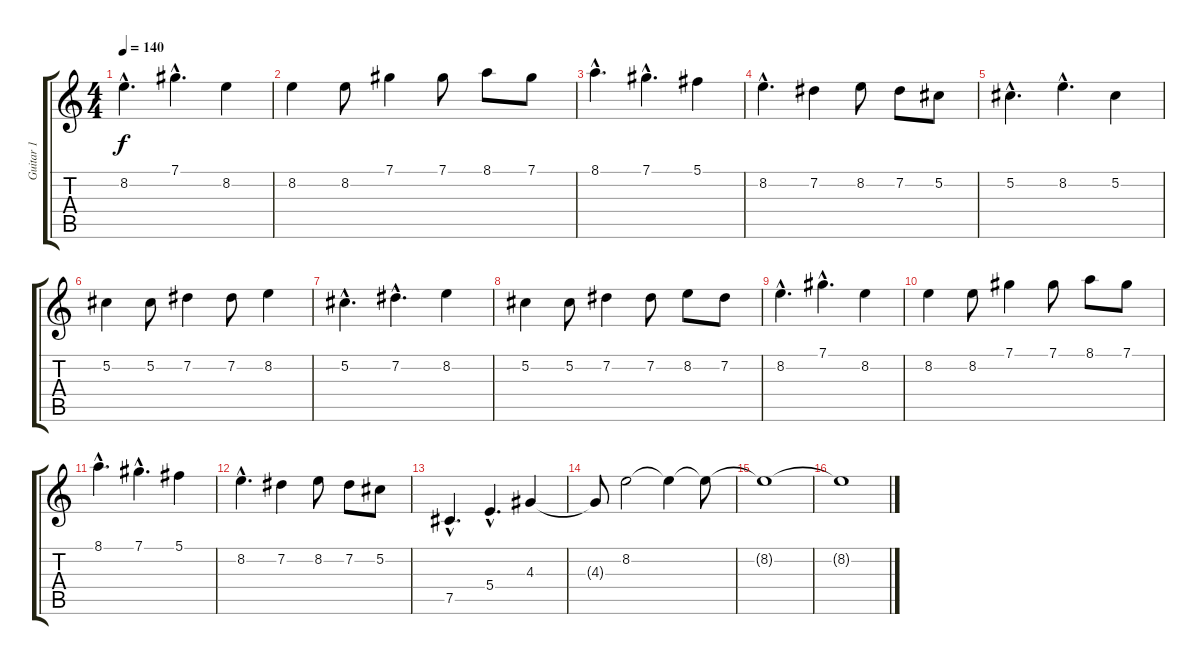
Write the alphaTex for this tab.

\track ("Guitar 1" "Guitar 1") {instrument distortionguitar}
\staff {score tabs}
\tuning (Db4 Ab3 E3 B2 Gb2 Db2) {hide}
\ts (4 4)
\tempo 140
\clef g2
\ks c
8.2{hac}.4{d dy f} 7.1{hac}.4{d} 8.2.4 |
8.2.4 8.2.8 7.1.4 7.1.8 8.1.8 7.1.8 |
8.1{hac}.4{d} 7.1{hac}.4{d} 5.1.4 |
8.2{hac}.4{d} 7.2.4 8.2.8 7.2.8 5.2.8 |
5.2{hac}.4{d} 8.2{hac}.4{d} 5.2.4 |
5.2.4 5.2.8 7.2.4 7.2.8 8.2.4 |
5.2{hac}.4{d} 7.2{hac}.4{d} 8.2.4 |
5.2.4 5.2.8 7.2.4 7.2.8 8.2.8 7.2.8 |
8.2{hac}.4{d} 7.1{hac}.4{d} 8.2.4 |
8.2.4 8.2.8 7.1.4 7.1.8 8.1.8 7.1.8 |
8.1{hac}.4{d} 7.1{hac}.4{d} 5.1.4 |
8.2{hac}.4{d} 7.2.4 8.2.8 7.2.8 5.2.8 |
7.5{hac}.4{d} 5.4{hac}.4{d} 4.3.4 |
4.3{t}.8 8.2.2 8.2{t}.4 8.2{t}.8 |
8.2{t}.1 |
8.2{t}.1
